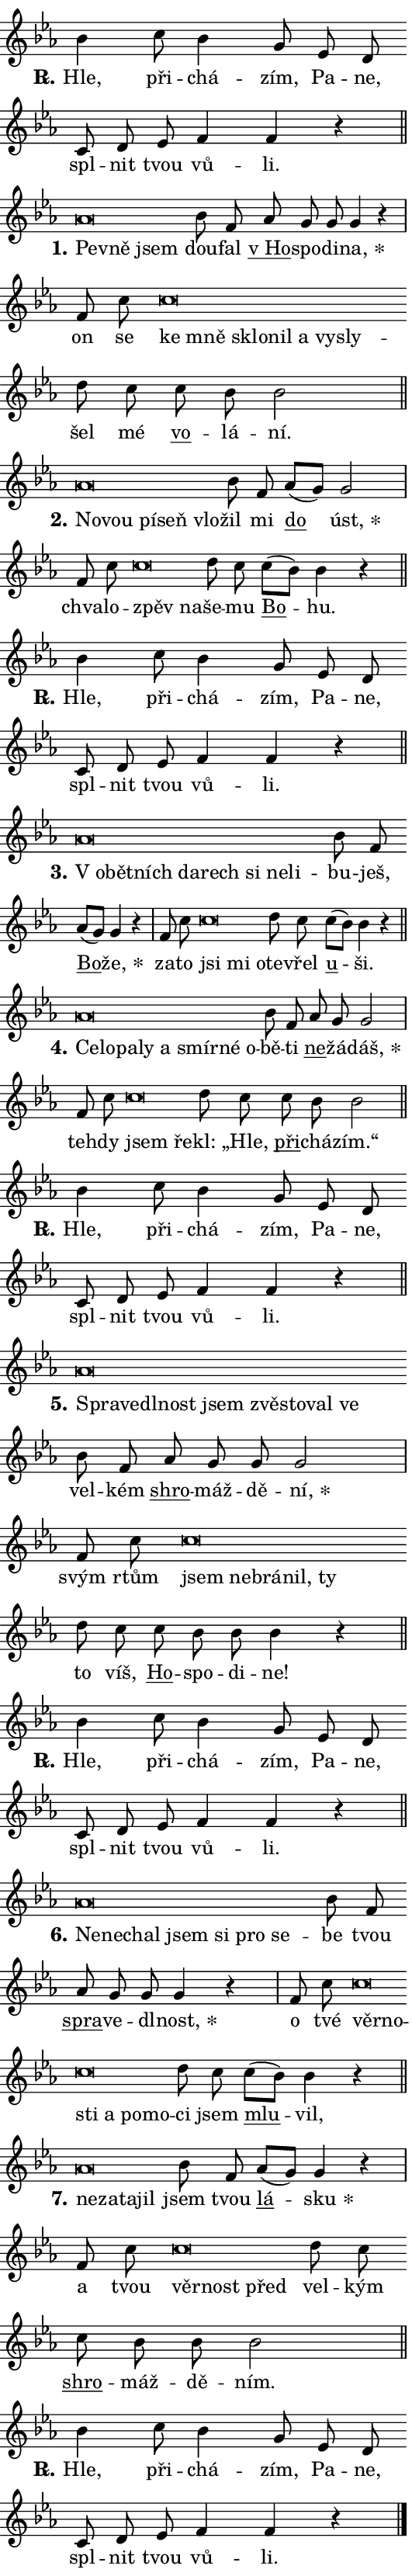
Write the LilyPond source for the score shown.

\version "2.24.0"
\header { tagline = "" }
\paper {
  indent = 0\cm
  top-margin = 0\cm
  right-margin = 0.13\cm % to fit lyric hyphens
  bottom-margin = 0\cm
  left-margin = 0\cm
  paper-width = 9\cm
  page-breaking = #ly:one-page-breaking
  system-system-spacing.basic-distance = #11
  score-system-spacing.basic-distance = #11
  ragged-last = ##f
}


%% Author: Thomas Morley
%% https://lists.gnu.org/archive/html/lilypond-user/2020-05/msg00002.html
#(define (line-position grob)
"Returns position of @var[grob} in current system:
   @code{'start}, if at first time-step
   @code{'end}, if at last time-step
   @code{'middle} otherwise
"
  (let* ((col (ly:item-get-column grob))
         (ln (ly:grob-object col 'left-neighbor))
         (rn (ly:grob-object col 'right-neighbor))
         (col-to-check-left (if (ly:grob? ln) ln col))
         (col-to-check-right (if (ly:grob? rn) rn col))
         (break-dir-left
           (and
             (ly:grob-property col-to-check-left 'non-musical #f)
             (ly:item-break-dir col-to-check-left)))
         (break-dir-right
           (and
             (ly:grob-property col-to-check-right 'non-musical #f)
             (ly:item-break-dir col-to-check-right))))
        (cond ((eqv? 1 break-dir-left) 'start)
              ((eqv? -1 break-dir-right) 'end)
              (else 'middle))))

#(define (tranparent-at-line-position vctor)
  (lambda (grob)
  "Relying on @code{line-position} select the relevant enry from @var{vctor}.
Used to determine transparency,"
    (case (line-position grob)
      ((end) (not (vector-ref vctor 0)))
      ((middle) (not (vector-ref vctor 1)))
      ((start) (not (vector-ref vctor 2))))))

noteHeadBreakVisibility =
#(define-music-function (break-visibility)(vector?)
"Makes @code{NoteHead}s transparent relying on @var{break-visibility}"
#{
  \override NoteHead.transparent =
    #(tranparent-at-line-position break-visibility)
#})

#(define delete-ledgers-for-transparent-note-heads
  (lambda (grob)
    "Reads whether a @code{NoteHead} is transparent.
If so this @code{NoteHead} is removed from @code{'note-heads} from
@var{grob}, which is supposed to be @code{LedgerLineSpanner}.
As a result ledgers are not printed for this @code{NoteHead}"
    (let* ((nhds-array (ly:grob-object grob 'note-heads))
           (nhds-list
             (if (ly:grob-array? nhds-array)
                 (ly:grob-array->list nhds-array)
                 '()))
           ;; Relies on the transparent-property being done before
           ;; Staff.LedgerLineSpanner.after-line-breaking is executed.
           ;; This is fragile ...
           (to-keep
             (remove
               (lambda (nhd)
                 (ly:grob-property nhd 'transparent #f))
               nhds-list)))
      ;; TODO find a better method to iterate over grob-arrays, similiar
      ;; to filter/remove etc for lists
      ;; For now rebuilt from scratch
      (set! (ly:grob-object grob 'note-heads)  '())
      (for-each
        (lambda (nhd)
          (ly:pointer-group-interface::add-grob grob 'note-heads nhd))
        to-keep))))

squashNotes = {
  \override NoteHead.X-extent = #'(-0.2 . 0.2)
  \override NoteHead.Y-extent = #'(-0.75 . 0)
  \override NoteHead.stencil =
    #(lambda (grob)
       (let ((pos (ly:grob-property grob 'staff-position)))
         (begin
           (if (< pos -7) (display "ERROR: Lower brevis then expected\n") (display ""))
           (if (<= pos -6) ly:text-interface::print ly:note-head::print))))
}
unSquashNotes = {
  \revert NoteHead.X-extent
  \revert NoteHead.Y-extent
  \revert NoteHead.stencil
}

hideNotes = \noteHeadBreakVisibility #begin-of-line-visible
unHideNotes = \noteHeadBreakVisibility #all-visible

% work-around for resetting accidentals
% https://lilypond.org/doc/v2.23/Documentation/notation/displaying-rhythms#unmetered-music
cadenzaMeasure = {
  \cadenzaOff
  \partial 1024 s1024
  \cadenzaOn
}

#(define-markup-command (accent layout props text) (markup?)
  "Underline accented syllable"
  (interpret-markup layout props
    #{\markup \override #'(offset . 4.3) \underline { #text }#}))

responsum = \markup \concat {
  "R" \hspace #-1.05 \path #0.1 #'((moveto 0 0.07) (lineto 0.9 0.8)) \hspace #0.05 "."
}

spaceSize = #0.6828661417322834 % exact space size for TeX Gyre Schola

\layout {
  \context {
    \Staff
    \remove "Time_signature_engraver"
    \override LedgerLineSpanner.after-line-breaking = #delete-ledgers-for-transparent-note-heads
  }
  \context {
    \Lyrics {
      \override LyricSpace.minimum-distance = \spaceSize
      \override LyricText.font-name = #"TeX Gyre Schola"
      \override LyricText.font-size = 1
      \override StanzaNumber.font-name = #"TeX Gyre Schola Bold"
      \override StanzaNumber.font-size = 1
    }
  }
  \context {
    \Score 
    \override NoteHead.text =
      #(lambda (grob) 
        (let ((pos (ly:grob-property grob 'staff-position)))
          #{\markup {
            \combine
              \halign #-0.55 \raise #(if (= pos -6) 0 0.5) \override #'(thickness . 2) \draw-line #'(3.2 . 0)
              \musicglyph "noteheads.sM1"
          }#}))
  }
}

% magnetic-lyrics.ily
%
%   written by
%     Jean Abou Samra <jean@abou-samra.fr>
%     Werner Lemberg <wl@gnu.org>
%
%   adapted by
%     Jiri Hon <jiri.hon@gmail.com>
%
% Version 2022-Apr-15

% https://www.mail-archive.com/lilypond-user@gnu.org/msg149350.html

#(define (Left_hyphen_pointer_engraver context)
   "Collect syllable-hyphen-syllable occurrences in lyrics and store
them in properties.  This engraver only looks to the left.  For
example, if the lyrics input is @code{foo -- bar}, it does the
following.

@itemize @bullet
@item
Set the @code{text} property of the @code{LyricHyphen} grob between
@q{foo} and @q{bar} to @code{foo}.

@item
Set the @code{left-hyphen} property of the @code{LyricText} grob with
text @q{foo} to the @code{LyricHyphen} grob between @q{foo} and
@q{bar}.
@end itemize

Use this auxiliary engraver in combination with the
@code{lyric-@/text::@/apply-@/magnetic-@/offset!} hook."
   (let ((hyphen #f)
         (text #f))
     (make-engraver
      (acknowledgers
       ((lyric-syllable-interface engraver grob source-engraver)
        (set! text grob)))
      (end-acknowledgers
       ((lyric-hyphen-interface engraver grob source-engraver)
        ;(when (not (grob::has-interface grob 'lyric-space-interface))
          (set! hyphen grob)));)
      ((stop-translation-timestep engraver)
       (when (and text hyphen)
         (ly:grob-set-object! text 'left-hyphen hyphen))
       (set! text #f)
       (set! hyphen #f)))))

#(define (lyric-text::apply-magnetic-offset! grob)
   "If the space between two syllables is less than the value in
property @code{LyricText@/.details@/.squash-threshold}, move the right
syllable to the left so that it gets concatenated with the left
syllable.

Use this function as a hook for
@code{LyricText@/.after-@/line-@/breaking} if the
@code{Left_@/hyphen_@/pointer_@/engraver} is active."
   (let ((hyphen (ly:grob-object grob 'left-hyphen #f)))
     (when hyphen
       (let ((left-text (ly:spanner-bound hyphen LEFT)))
         (when (grob::has-interface left-text 'lyric-syllable-interface)
           (let* ((common (ly:grob-common-refpoint grob left-text X))
                  (this-x-ext (ly:grob-extent grob common X))
                  (left-x-ext
                   (begin
                     ;; Trigger magnetism for left-text.
                     (ly:grob-property left-text 'after-line-breaking)
                     (ly:grob-extent left-text common X)))
                  ;; `delta` is the gap width between two syllables.
                  (delta (- (interval-start this-x-ext)
                            (interval-end left-x-ext)))
                  (details (ly:grob-property grob 'details))
                  (threshold (assoc-get 'squash-threshold details 0.2)))
             (when (< delta threshold)
               (let* (;; We have to manipulate the input text so that
                      ;; ligatures crossing syllable boundaries are not
                      ;; disabled.  For languages based on the Latin
                      ;; script this is essentially a beautification.
                      ;; However, for non-Western scripts it can be a
                      ;; necessity.
                      (lt (ly:grob-property left-text 'text))
                      (rt (ly:grob-property grob 'text))
                      (is-space (grob::has-interface hyphen 'lyric-space-interface))
                      (space (if is-space " " ""))
                      (extra-delta (if is-space spaceSize 0))
                      ;; Append new syllable.
                      (ltrt-space (if (and (string? lt) (string? rt))
                                (string-append lt space rt)
                                (make-concat-markup (list lt space rt))))
                      ;; Right-align `ltrt` to the right side.
                      (ltrt-space-markup (grob-interpret-markup
                               grob
                               (make-translate-markup
                                (cons (interval-length this-x-ext) 0)
                                (make-right-align-markup ltrt-space)))))
                 (begin
                   ;; Don't print `left-text`.
                   (ly:grob-set-property! left-text 'stencil #f)
                   ;; Set text and stencil (which holds all collected
                   ;; syllables so far) and shift it to the left.
                   (ly:grob-set-property! grob 'text ltrt-space)
                   (ly:grob-set-property! grob 'stencil ltrt-space-markup)
                   (ly:grob-translate-axis! grob (- (- delta extra-delta)) X))))))))))


#(define (lyric-hyphen::displace-bounds-first grob)
   ;; Make very sure this callback isn't triggered too early.
   (let ((left (ly:spanner-bound grob LEFT))
         (right (ly:spanner-bound grob RIGHT)))
     (ly:grob-property left 'after-line-breaking)
     (ly:grob-property right 'after-line-breaking)
     (ly:lyric-hyphen::print grob)))

squashThreshold = #0.4

\layout {
  \context {
    \Lyrics
    \consists #Left_hyphen_pointer_engraver
    \override LyricText.after-line-breaking =
      #lyric-text::apply-magnetic-offset!
    \override LyricHyphen.stencil = #lyric-hyphen::displace-bounds-first
    \override LyricText.details.squash-threshold = \squashThreshold
    \override LyricHyphen.minimum-distance = 0
    \override LyricHyphen.minimum-length = \squashThreshold
  }
}

squashText = \override LyricText.details.squash-threshold = 9999
unSquashText = \override LyricText.details.squash-threshold = \squashThreshold

leftText = \override LyricText.self-alignment-X = #LEFT
unLeftText = \revert LyricText.self-alignment-X

starOffset = #(lambda (grob) 
                (let ((x_offset (ly:self-alignment-interface::aligned-on-x-parent grob)))
                  (if (= x_offset 0) 0 (+ x_offset 1.2))))

star = #(define-music-function (syllable)(string?)
"Append star separator at the end of a syllable"
#{
  \once \override LyricText.X-offset = #starOffset
  \lyricmode { \markup {
    #syllable
    \override #'((font-name . "TeX Gyre Schola Bold")) \hspace #0.2 \lower #0.65 \larger "*"
  } }
#})

starAccent = #(define-music-function (syllable)(string?)
"Append star separator at the end of a syllable and make accent"
#{
  \once \override LyricText.X-offset = #starOffset
  \lyricmode { \markup {
    \accent #syllable
    \override #'((font-name . "TeX Gyre Schola Bold")) \hspace #0.2 \lower #0.65 \larger "*"
  } }
#})

breath = #(define-music-function (syllable)(string?)
"Append breathing indicator at the end of a syllable"
#{
  \lyricmode { \markup { #syllable "+" } }
#})

optionalBreath = #(define-music-function (syllable)(string?)
"Append optional breathing indicator at the end of a syllable"
#{
  \lyricmode { \markup { #syllable "(+)" } }
#})


\score {
    <<
        \new Voice = "melody" { \cadenzaOn \key es \major \relative { bes'4 c8 bes4 g8 \bar "" es d \bar "" c d es \bar "" f4 f r \cadenzaMeasure \bar "||" \break } }
        \new Lyrics \lyricsto "melody" { \lyricmode { \set stanza = \responsum
Hle, při -- chá -- zím, Pa -- ne, spl -- nit tvou vů -- li. } }
    >>
    \layout {}
}

\score {
    <<
        \new Voice = "melody" { \cadenzaOn \key es \major \relative { \squashNotes as'\breve*1/16 \hideNotes \breve*1/16 \breve*1/16 \bar "" \unHideNotes \unSquashNotes bes8 f \bar "" as g g g4 r \cadenzaMeasure \bar "|" f8 c' \bar "" \squashNotes c\breve*1/16 \hideNotes \breve*1/16 \bar "" \breve*1/16 \bar "" \breve*1/16 \bar "" \breve*1/16 \bar "" \breve*1/16 \breve*1/16 \bar "" \unHideNotes \unSquashNotes d8 c \bar "" c bes bes2 \cadenzaMeasure \bar "||" \break } }
        \new Lyrics \lyricsto "melody" { \lyricmode { \set stanza = "1."
\leftText Pev -- \squashText ně jsem \unLeftText \unSquashText dou -- fal \markup \accent "v Ho" -- spo -- di -- \star na, on se \leftText ke \squashText mně sklo -- nil a vy -- sly -- \unLeftText \unSquashText šel mé \markup \accent vo -- lá -- ní. } }
    >>
    \layout {}
}

\score {
    <<
        \new Voice = "melody" { \cadenzaOn \key es \major \relative { \squashNotes as'\breve*1/16 \hideNotes \breve*1/16 \bar "" \breve*1/16 \bar "" \breve*1/16 \breve*1/16 \bar "" \unHideNotes \unSquashNotes bes8 f \bar "" as[( g)] g2 \cadenzaMeasure \bar "|" f8 c' \bar "" \squashNotes c\breve*1/16 \hideNotes \breve*1/16 \bar "" \unHideNotes \unSquashNotes d8 c \bar "" c[( bes)] bes4 r \cadenzaMeasure \bar "||" \break } }
        \new Lyrics \lyricsto "melody" { \lyricmode { \set stanza = "2."
\leftText No -- \squashText vou pí -- seň vlo -- \unLeftText \unSquashText žil mi \markup \accent do \star úst, chva -- lo -- \leftText zpěv \squashText na -- \unLeftText \unSquashText še -- mu \markup \accent Bo -- hu. } }
    >>
    \layout {}
}

\score {
    <<
        \new Voice = "melody" { \cadenzaOn \key es \major \relative { bes'4 c8 bes4 g8 \bar "" es d \bar "" c d es \bar "" f4 f r \cadenzaMeasure \bar "||" \break } }
        \new Lyrics \lyricsto "melody" { \lyricmode { \set stanza = \responsum
Hle, při -- chá -- zím, Pa -- ne, spl -- nit tvou vů -- li. } }
    >>
    \layout {}
}

\score {
    <<
        \new Voice = "melody" { \cadenzaOn \key es \major \relative { \squashNotes as'\breve*1/16 \hideNotes \breve*1/16 \bar "" \breve*1/16 \bar "" \breve*1/16 \bar "" \breve*1/16 \bar "" \breve*1/16 \bar "" \breve*1/16 \breve*1/16 \bar "" \unHideNotes \unSquashNotes bes8 f \bar "" as[( g)] g4 r \cadenzaMeasure \bar "|" f8 c' \bar "" \squashNotes c\breve*1/16 \hideNotes \breve*1/16 \breve*1/16 \bar "" \unHideNotes \unSquashNotes d8 c \bar "" c[( bes)] bes4 r \cadenzaMeasure \bar "||" \break } }
        \new Lyrics \lyricsto "melody" { \lyricmode { \set stanza = "3."
\leftText "V o" -- \squashText bět -- ních da -- rech si ne -- li -- \unLeftText \unSquashText bu -- ješ, \markup \accent Bo -- \star že, za -- to \leftText jsi \squashText mi o -- \unLeftText \unSquashText te -- vřel \markup \accent u -- ši. } }
    >>
    \layout {}
}

\score {
    <<
        \new Voice = "melody" { \cadenzaOn \key es \major \relative { \squashNotes as'\breve*1/16 \hideNotes \breve*1/16 \bar "" \breve*1/16 \bar "" \breve*1/16 \bar "" \breve*1/16 \bar "" \breve*1/16 \bar "" \breve*1/16 \breve*1/16 \bar "" \unHideNotes \unSquashNotes bes8 f \bar "" as g g2 \cadenzaMeasure \bar "|" f8 c' \bar "" \squashNotes c\breve*1/16 \hideNotes \breve*1/16 \bar "" \unHideNotes \unSquashNotes d8 c \bar "" c bes bes2 \cadenzaMeasure \bar "||" \break } }
        \new Lyrics \lyricsto "melody" { \lyricmode { \set stanza = "4."
\leftText Ce -- \squashText lo -- pa -- ly a smír -- né o -- \unLeftText \unSquashText bě -- ti \markup \accent ne -- žá -- \star dáš, teh -- dy \leftText jsem \squashText ře -- \unLeftText \unSquashText kl: „Hle, \markup \accent při -- chá -- zím.“ } }
    >>
    \layout {}
}

\score {
    <<
        \new Voice = "melody" { \cadenzaOn \key es \major \relative { bes'4 c8 bes4 g8 \bar "" es d \bar "" c d es \bar "" f4 f r \cadenzaMeasure \bar "||" \break } }
        \new Lyrics \lyricsto "melody" { \lyricmode { \set stanza = \responsum
Hle, při -- chá -- zím, Pa -- ne, spl -- nit tvou vů -- li. } }
    >>
    \layout {}
}

\score {
    <<
        \new Voice = "melody" { \cadenzaOn \key es \major \relative { \squashNotes as'\breve*1/16 \hideNotes \breve*1/16 \bar "" \breve*1/16 \bar "" \breve*1/16 \bar "" \breve*1/16 \bar "" \breve*1/16 \bar "" \breve*1/16 \bar "" \breve*1/16 \breve*1/16 \bar "" \unHideNotes \unSquashNotes bes8 f \bar "" as g g g2 \cadenzaMeasure \bar "|" f8 c' \bar "" \squashNotes c\breve*1/16 \hideNotes \breve*1/16 \bar "" \breve*1/16 \bar "" \breve*1/16 \breve*1/16 \bar "" \unHideNotes \unSquashNotes d8 c \bar "" c bes bes bes4 r \cadenzaMeasure \bar "||" \break } }
        \new Lyrics \lyricsto "melody" { \lyricmode { \set stanza = "5."
\leftText Spra -- \squashText ve -- dl -- nost jsem zvě -- sto -- val ve \unLeftText \unSquashText vel -- kém \markup \accent shro -- máž -- dě -- \star ní, svým rtům \leftText jsem \squashText ne -- brá -- nil, ty \unLeftText \unSquashText to víš, \markup \accent Ho -- spo -- di -- ne! } }
    >>
    \layout {}
}

\score {
    <<
        \new Voice = "melody" { \cadenzaOn \key es \major \relative { bes'4 c8 bes4 g8 \bar "" es d \bar "" c d es \bar "" f4 f r \cadenzaMeasure \bar "||" \break } }
        \new Lyrics \lyricsto "melody" { \lyricmode { \set stanza = \responsum
Hle, při -- chá -- zím, Pa -- ne, spl -- nit tvou vů -- li. } }
    >>
    \layout {}
}

\score {
    <<
        \new Voice = "melody" { \cadenzaOn \key es \major \relative { \squashNotes as'\breve*1/16 \hideNotes \breve*1/16 \bar "" \breve*1/16 \bar "" \breve*1/16 \bar "" \breve*1/16 \bar "" \breve*1/16 \breve*1/16 \bar "" \unHideNotes \unSquashNotes bes8 f \bar "" as g g g4 r \cadenzaMeasure \bar "|" f8 c' \bar "" \squashNotes c\breve*1/16 \hideNotes \breve*1/16 \bar "" \breve*1/16 \bar "" \breve*1/16 \bar "" \breve*1/16 \breve*1/16 \bar "" \unHideNotes \unSquashNotes d8 c \bar "" c[( bes)] bes4 r \cadenzaMeasure \bar "||" \break } }
        \new Lyrics \lyricsto "melody" { \lyricmode { \set stanza = "6."
\leftText Ne -- \squashText ne -- chal jsem si pro se -- \unLeftText \unSquashText be tvou \markup \accent spra -- ve -- dl -- \star nost, o tvé \leftText věr -- \squashText no -- sti a po -- mo -- \unLeftText \unSquashText ci jsem \markup \accent mlu -- vil, } }
    >>
    \layout {}
}

\score {
    <<
        \new Voice = "melody" { \cadenzaOn \key es \major \relative { \squashNotes as'\breve*1/16 \hideNotes \breve*1/16 \bar "" \breve*1/16 \breve*1/16 \bar "" \unHideNotes \unSquashNotes bes8 f \bar "" as[( g)] g4 r \cadenzaMeasure \bar "|" f8 c' \bar "" \squashNotes c\breve*1/16 \hideNotes \breve*1/16 \breve*1/16 \bar "" \unHideNotes \unSquashNotes d8 c \bar "" c bes bes bes2 \cadenzaMeasure \bar "||" \break } }
        \new Lyrics \lyricsto "melody" { \lyricmode { \set stanza = "7."
\leftText ne -- \squashText za -- ta -- jil \unLeftText \unSquashText jsem tvou \markup \accent lá -- \star sku a tvou \leftText věr -- \squashText nost před \unLeftText \unSquashText vel -- kým \markup \accent shro -- máž -- dě -- ním. } }
    >>
    \layout {}
}

\score {
    <<
        \new Voice = "melody" { \cadenzaOn \key es \major \relative { bes'4 c8 bes4 g8 \bar "" es d \bar "" c d es \bar "" f4 f r \cadenzaMeasure \bar "||" \break } \bar "|." }
        \new Lyrics \lyricsto "melody" { \lyricmode { \set stanza = \responsum
Hle, při -- chá -- zím, Pa -- ne, spl -- nit tvou vů -- li. } }
    >>
    \layout {}
}
